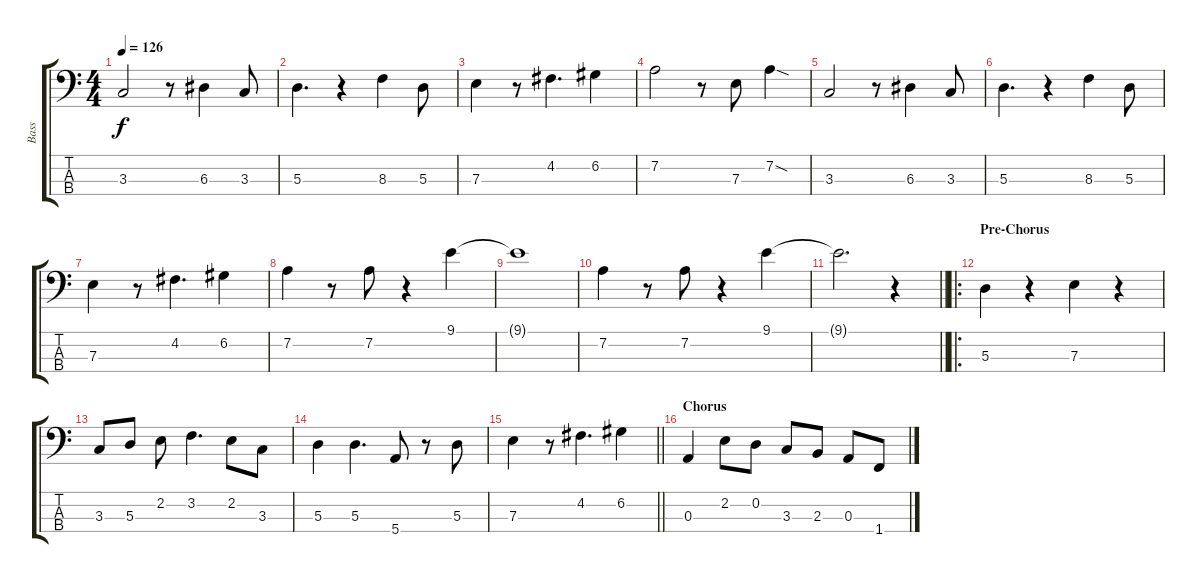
\track ("Bass" "Bass") {instrument electricbassfinger}
\staff {score tabs}
\tuning (G2 D2 A1 E1) {hide}
\ts (4 4)
\tempo 126
\clef f4
\ks c
3.3.2{dy f} r.8 6.3.4 3.3.8 |
5.3.4{d} r.4 8.3.4 5.3.8 |
7.3.4 r.8 4.2.4{d} 6.2.4 |
7.2.2 r.8 7.3.8 7.2{sod}.4 |
3.3.2 r.8 6.3.4 3.3.8 |
5.3.4{d} r.4 8.3.4 5.3.8 |
7.3.4 r.8 4.2.4{d} 6.2.4 |
7.2.4 r.8 7.2.8 r.4 9.1.4 |
9.1{t}.1 |
7.2.4 r.8 7.2.8 r.4 9.1.4 |
\barLineRight lightlight
9.1{t}.2{d} r.4 |
\ro
\section ("" "Pre-Chorus")
5.3.4 r.4 7.3.4 r.4 |
3.3.8 5.3.8 2.2.8 3.2.4{d} 2.2.8 3.3.8 |
5.3.4 5.3.4{d} 5.4.8 r.8 5.3.8 |
\barLineRight lightlight
7.3.4 r.8 4.2.4{d} 6.2.4 |
\section ("" "Chorus")
0.3.4 2.2.8 0.2.8 3.3.8 2.3.8 0.3.8 1.4.8
